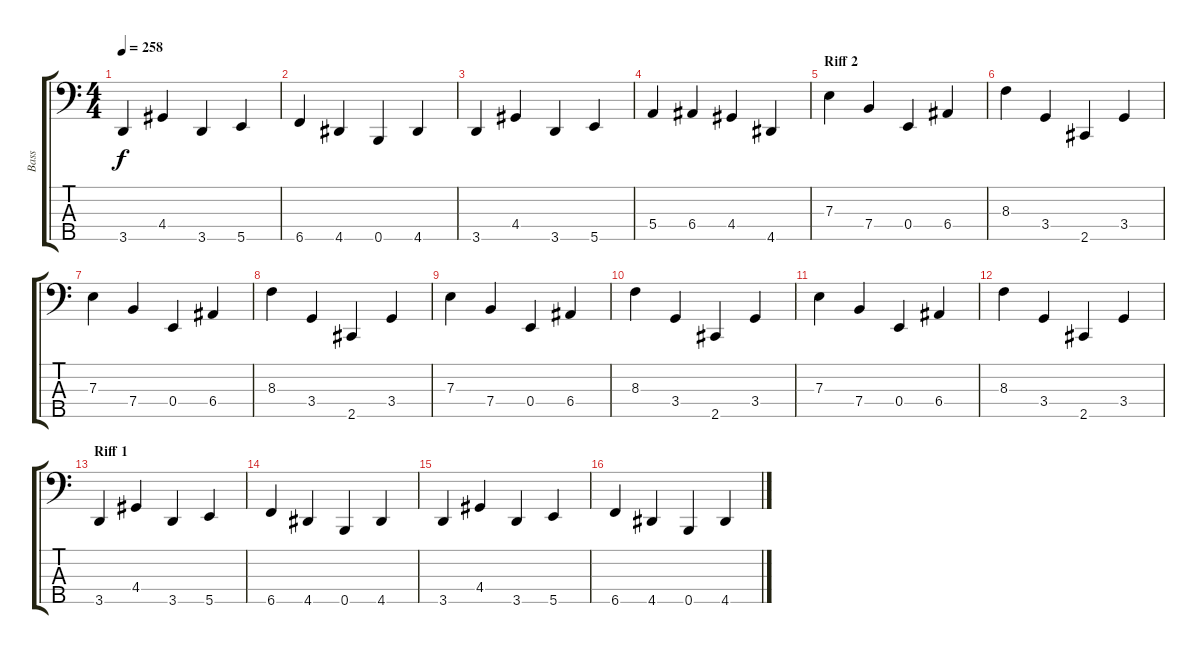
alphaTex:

\track ("Bass" "Bass") {instrument electricbassfinger}
\staff {score tabs}
\tuning (G2 D2 A1 E1 B0) {hide}
\ts (4 4)
\tempo 258
\clef f4
\ks c
3.5.4{dy f} 4.4.4 3.5.4 5.5.4 |
6.5.4 4.5.4 0.5.4 4.5.4 |
3.5.4 4.4.4 3.5.4 5.5.4 |
5.4.4 6.4.4 4.4.4 4.5.4 |
\section ("" "Riff 2")
7.3.4 7.4.4 0.4.4 6.4.4 |
8.3.4 3.4.4 2.5.4 3.4.4 |
7.3.4 7.4.4 0.4.4 6.4.4 |
8.3.4 3.4.4 2.5.4 3.4.4 |
7.3.4 7.4.4 0.4.4 6.4.4 |
8.3.4 3.4.4 2.5.4 3.4.4 |
7.3.4 7.4.4 0.4.4 6.4.4 |
8.3.4 3.4.4 2.5.4 3.4.4 |
\section ("" "Riff 1")
3.5.4 4.4.4 3.5.4 5.5.4 |
6.5.4 4.5.4 0.5.4 4.5.4 |
3.5.4 4.4.4 3.5.4 5.5.4 |
6.5.4 4.5.4 0.5.4 4.5.4
